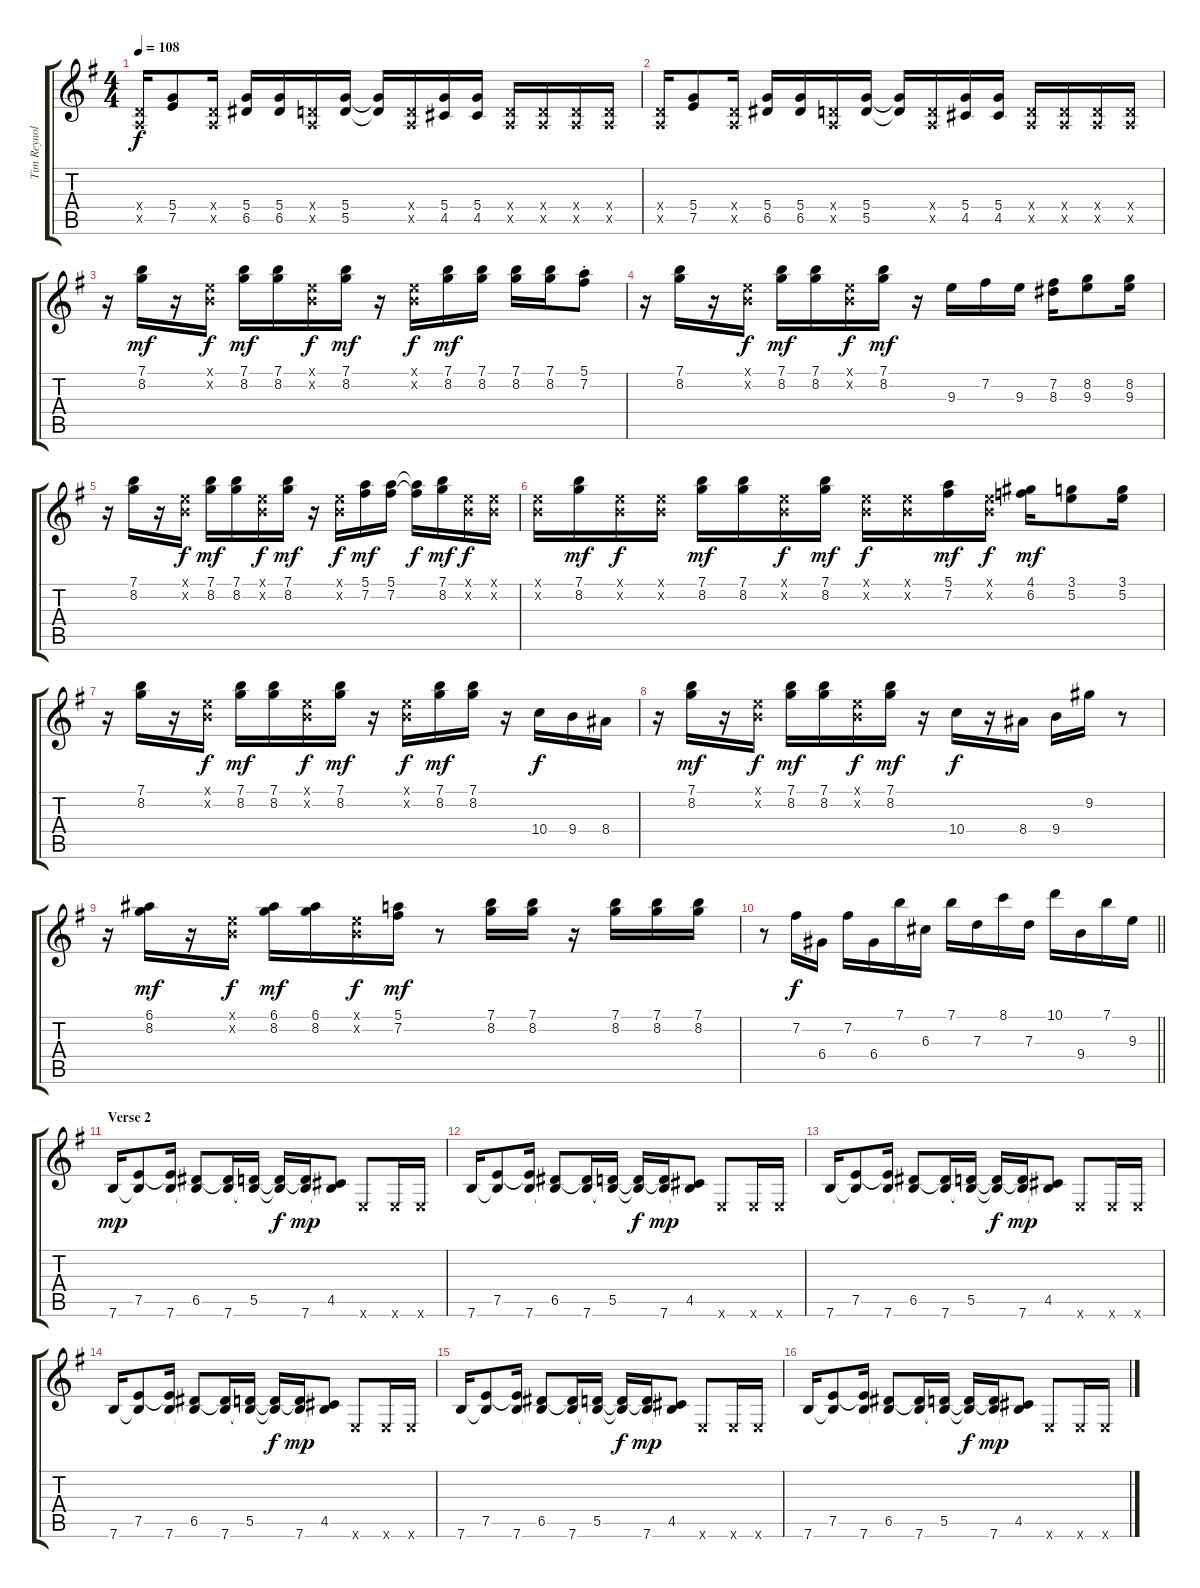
\track ("Tim Reynolds" "Tim Reynol") {instrument acousticguitarsteel}
\staff {score tabs}
\tuning (E4 B3 G3 D3 A2 E2) {hide}
\ts (4 4)
\tempo 108
\clef g2
\ks g
(0.4{x} 0.5{x}).16{dy f} (5.4 7.5).8 (0.4{x} 0.5{x}).16 (5.4 6.5).16 (5.4 6.5).16 (0.4{x} 0.5{x}).16 (5.4 5.5).16 (5.4{t} 5.5{t}).16 (0.4{x} 0.5{x}).16 (5.4 4.5).16 (5.4 4.5).16 (0.4{x} 0.5{x}).16 (0.4{x} 0.5{x}).16 (0.4{x} 0.5{x}).16 (0.4{x} 0.5{x}).16 |
(0.4{x} 0.5{x}).16 (5.4 7.5).8 (0.4{x} 0.5{x}).16 (5.4 6.5).16 (5.4 6.5).16 (0.4{x} 0.5{x}).16 (5.4 5.5).16 (5.4{t} 5.5{t}).16 (0.4{x} 0.5{x}).16 (5.4 4.5).16 (5.4 4.5).16 (0.4{x} 0.5{x}).16 (0.4{x} 0.5{x}).16 (0.4{x} 0.5{x}).16 (0.4{x} 0.5{x}).16 |
r.16 (7.1 8.2).16{dy mf} r.16 (0.1{x} 0.2{x}).16{dy f} (7.1 8.2).16{dy mf} (7.1 8.2).16 (0.1{x} 0.2{x}).16{dy f} (7.1 8.2).16{dy mf} r.16 (0.1{x} 0.2{x}).16{dy f} (7.1 8.2).16{dy mf} (7.1 8.2).16 (7.1 8.2).16 (7.1 8.2).16 (5.1{st} 7.2{st}).8 |
r.16 (7.1 8.2).16 r.16 (0.1{x} 0.2{x}).16{dy f} (7.1 8.2).16{dy mf} (7.1 8.2).16 (0.1{x} 0.2{x}).16{dy f} (7.1 8.2).16{dy mf} r.16 9.3.16 7.2.16 9.3.16 (7.2 8.3).16 (8.2 9.3).8 (8.2 9.3).16 |
r.16 (7.1 8.2).16 r.16 (0.1{x} 0.2{x}).16{dy f} (7.1 8.2).16{dy mf} (7.1 8.2).16 (0.1{x} 0.2{x}).16{dy f} (7.1 8.2).16{dy mf} r.16 (0.1{x} 0.2{x}).16{dy f} (5.1 7.2).16{dy mf} (5.1 7.2).16 (5.1{t} 7.2{t}).16{dy f} (7.1 8.2).16{dy mf} (0.1{x} 0.2{x}).16{dy f} (0.1{x} 0.2{x}).16 |
(0.1{x} 0.2{x}).16 (7.1 8.2).16{dy mf} (0.1{x} 0.2{x}).16{dy f} (0.1{x} 0.2{x}).16 (7.1 8.2).16{dy mf} (7.1 8.2).16 (0.1{x} 0.2{x}).16{dy f} (7.1 8.2).16{dy mf} (0.1{x} 0.2{x}).16{dy f} (0.1{x} 0.2{x}).16 (5.1 7.2).16{dy mf} (0.1{x} 0.2{x}).16{dy f} (4.1 6.2).16{dy mf} (3.1 5.2).8 (3.1 5.2).16 |
r.16 (7.1 8.2).16 r.16 (0.1{x} 0.2{x}).16{dy f} (7.1 8.2).16{dy mf} (7.1 8.2).16 (0.1{x} 0.2{x}).16{dy f} (7.1 8.2).16{dy mf} r.16 (0.1{x} 0.2{x}).16{dy f} (7.1 8.2).16{dy mf} (7.1 8.2).16 r.16 10.4.16{dy f} 9.4.16 8.4.16 |
r.16 (7.1 8.2).16{dy mf} r.16 (0.1{x} 0.2{x}).16{dy f} (7.1 8.2).16{dy mf} (7.1 8.2).16 (0.1{x} 0.2{x}).16{dy f} (7.1 8.2).16{dy mf} r.16 10.4.16{dy f} r.16 8.4.16 9.4.16 9.2.16 r.8 |
r.16 (6.1 8.2).16{dy mf} r.16 (0.1{x} 0.2{x}).16{dy f} (6.1 8.2).16{dy mf} (6.1 8.2).16 (0.1{x} 0.2{x}).16{dy f} (5.1 7.2).16{dy mf} r.8 (7.1 8.2).16 (7.1 8.2).16 r.16 (7.1 8.2).16 (7.1 8.2).16 (7.1 8.2).16 |
\barLineRight lightlight
r.8{volume 11} 7.2.16{dy f} 6.4.16 7.2.16 6.4.16 7.1.16 6.3.16 7.1.16 7.3.16 8.1.16 7.3.16 10.1.16 9.4.16 7.1.16 9.3.16 |
\section ("" "Verse 2")
7.6.16{dy mp volume 13} (7.5 7.6{t}).8 (7.5{t} 7.6).16 (6.5 7.6{t}).8 (6.5{t} 7.6).16 (5.5 7.6{t}).16 (5.5{t} 7.6{t}).16{dy f} (5.5{t} 7.6).16{dy mp} (4.5 7.6{t}).8 0.6{x}.8 0.6{x}.16 0.6{x}.16 |
7.6.16 (7.5 7.6{t}).8 (7.5{t} 7.6).16 (6.5 7.6{t}).8 (6.5{t} 7.6).16 (5.5 7.6{t}).16 (5.5{t} 7.6{t}).16{dy f} (5.5{t} 7.6).16{dy mp} (4.5 7.6{t}).8 0.6{x}.8 0.6{x}.16 0.6{x}.16 |
7.6.16 (7.5 7.6{t}).8 (7.5{t} 7.6).16 (6.5 7.6{t}).8 (6.5{t} 7.6).16 (5.5 7.6{t}).16 (5.5{t} 7.6{t}).16{dy f} (5.5{t} 7.6).16{dy mp} (4.5 7.6{t}).8 0.6{x}.8 0.6{x}.16 0.6{x}.16 |
7.6.16 (7.5 7.6{t}).8 (7.5{t} 7.6).16 (6.5 7.6{t}).8 (6.5{t} 7.6).16 (5.5 7.6{t}).16 (5.5{t} 7.6{t}).16{dy f} (5.5{t} 7.6).16{dy mp} (4.5 7.6{t}).8 0.6{x}.8 0.6{x}.16 0.6{x}.16 |
7.6.16 (7.5 7.6{t}).8 (7.5{t} 7.6).16 (6.5 7.6{t}).8 (6.5{t} 7.6).16 (5.5 7.6{t}).16 (5.5{t} 7.6{t}).16{dy f} (5.5{t} 7.6).16{dy mp} (4.5 7.6{t}).8 0.6{x}.8 0.6{x}.16 0.6{x}.16 |
7.6.16 (7.5 7.6{t}).8 (7.5{t} 7.6).16 (6.5 7.6{t}).8 (6.5{t} 7.6).16 (5.5 7.6{t}).16 (5.5{t} 7.6{t}).16{dy f} (5.5{t} 7.6).16{dy mp} (4.5 7.6{t}).8 0.6{x}.8 0.6{x}.16 0.6{x}.16
